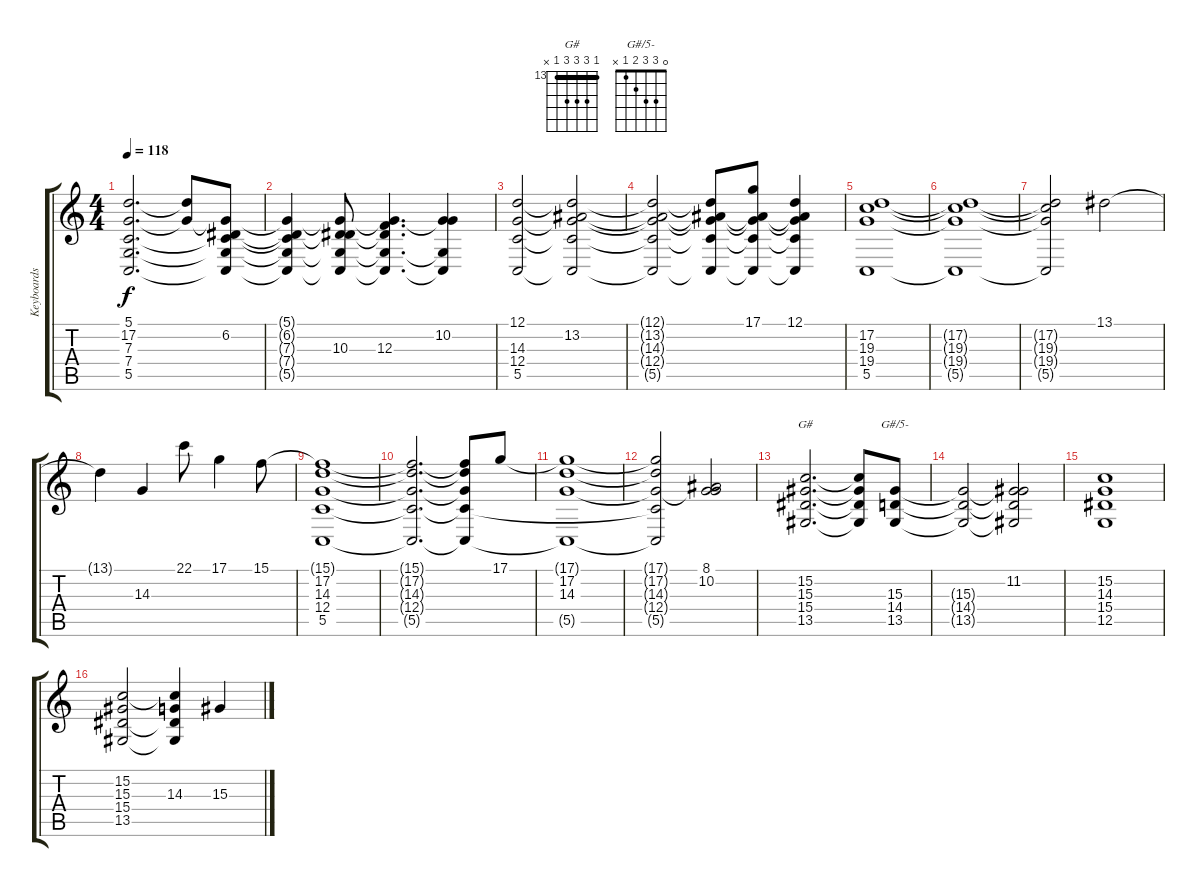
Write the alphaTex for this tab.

\track ("Keyboards II" "Keyboards ") {instrument stringensemble2}
\staff {score tabs}
\tuning (D4 A3 F3 C3 G2 C2) {hide}
\chord ("G#" 13 15 15 15 13 x) {firstfret 13 barre 13}
\chord ("G#/5-" 0 3 3 2 1 x)
\ts (4 4)
\tempo 118
\clef g2
\ks c
(5.1 17.2{t} 7.3 7.4 5.5).2{d dy f} (5.1{t} 17.2{t}).8 (5.1{t} 6.2 7.3{t} 7.4{t} 5.5{t}).8 |
(5.1{t} 6.2{t} 7.3{t} 7.4{t} 5.5{t}).4 (5.1{t} 6.2{t} 10.3 7.4{t} 5.5{t}).8 (5.1{t} 6.2{t} 12.3 7.4{t} 5.5{t}).4{d} (5.1{t} 10.2 7.4{t} 5.5{t}).4 |
(12.1 14.3 12.4 5.5).2 (12.1{t} 13.2 14.3{t} 12.4{t} 5.5{t}).2 |
(12.1{t} 13.2{t} 14.3{t} 12.4{t} 5.5{t}).2 (12.1{t} 13.2{t} 14.3{t} 12.4{t} 5.5{t}).8 (17.1 13.2{t} 14.3{t} 12.4{t} 5.5{t}).8 (12.1 13.2{t} 14.3{t} 12.4{t} 5.5{t}).4 |
(17.2 19.3 19.4 5.5).1 |
(17.2{t} 19.3{t} 19.4{t} 5.5{t}).1 |
(17.2{t} 19.3{t} 19.4{t} 5.5{t}).2 13.1.2 |
13.1{t}.4 14.3.4 22.1.8 17.1.4 15.1.8 |
(15.1{t} 17.2 14.3 12.4 5.5).1 |
(15.1{t} 17.2{t} 14.3{t} 12.4{t} 5.5{t}).2{d} (15.1{t} 17.2{t} 14.3{t} 12.4{t} 5.5{t}).8 17.1.8 |
(17.1{t} 17.2 14.3 5.5{t}).1 |
(17.1{t} 17.2{t} 14.3{t} 12.4{t} 5.5{t}).2 (8.1 10.2 14.3{t}).2 |
(15.2 15.3 15.4 13.5).2{d ch "G#"} (15.2{t} 15.3{t} 15.4{t} 13.5{t}).8 (15.3 14.4 13.5).8{ch "G#/5-"} |
(15.3{t} 14.4{t} 13.5{t}).2 (11.2 15.3{t} 14.4{t} 13.5{t}).2 |
(15.2 14.3 15.4 12.5).1 |
(15.2 15.3 15.4 13.5).2 (15.2{t} 14.3 15.4{t} 13.5{t}).4 15.3.4
